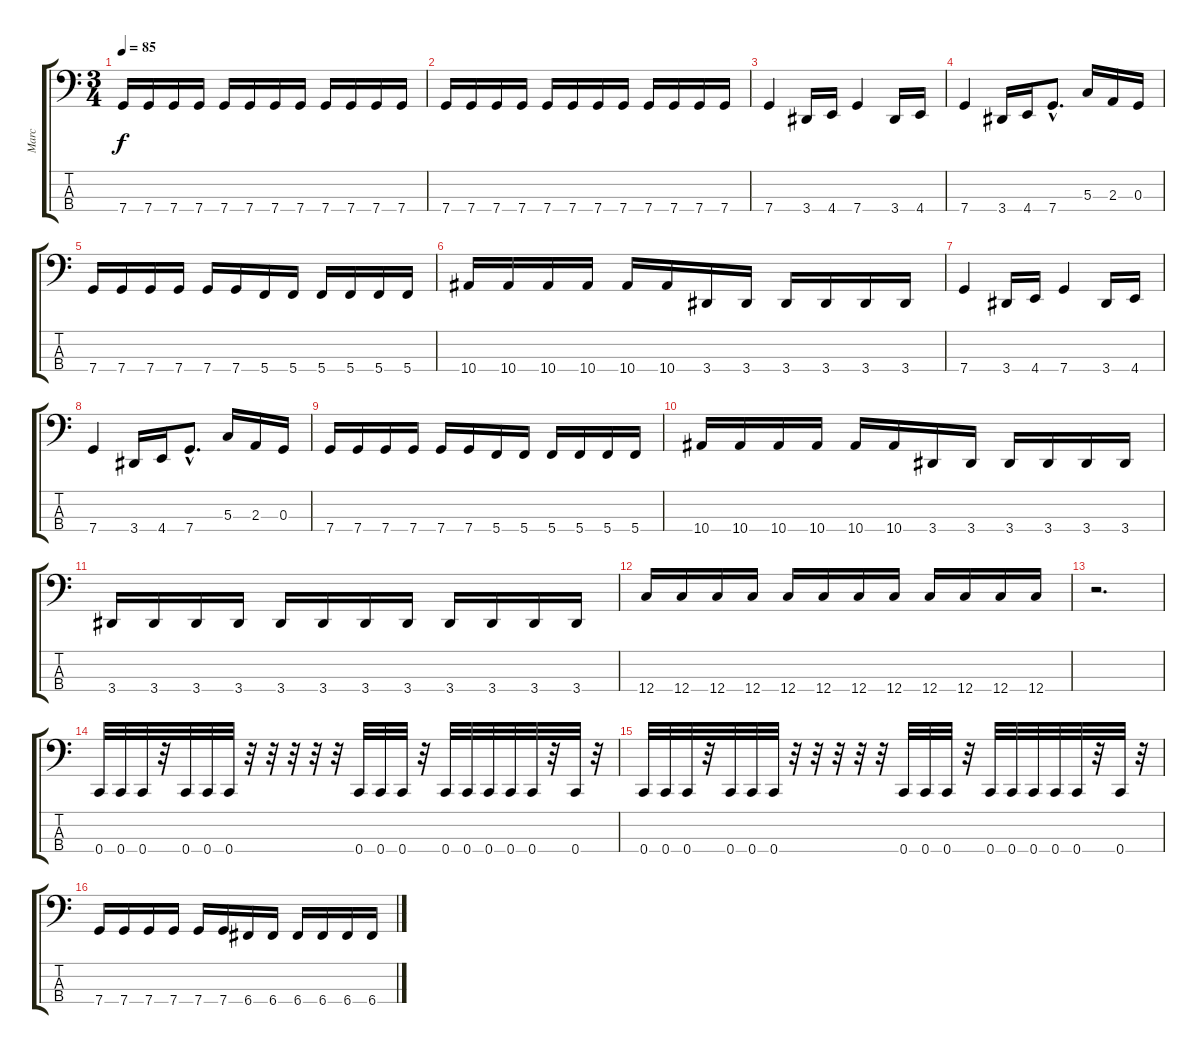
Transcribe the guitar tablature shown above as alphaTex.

\track ("Marc" "Marc") {instrument electricbasspick}
\staff {score tabs}
\tuning (F2 C2 G1 C1) {hide}
\ts (3 4)
\tempo 85
\clef f4
\ks c
7.4.16{dy f} 7.4.16 7.4.16 7.4.16 7.4.16 7.4.16 7.4.16 7.4.16 7.4.16 7.4.16 7.4.16 7.4.16 |
7.4.16 7.4.16 7.4.16 7.4.16 7.4.16 7.4.16 7.4.16 7.4.16 7.4.16 7.4.16 7.4.16 7.4.16 |
7.4.4 3.4.16 4.4.16 7.4.4 3.4.16 4.4.16 |
7.4.4 3.4.16 4.4.16 7.4{hac}.8{d} 5.3.16 2.3.16 0.3.16 |
7.4.16 7.4.16 7.4.16 7.4.16 7.4.16 7.4.16 5.4.16 5.4.16 5.4.16 5.4.16 5.4.16 5.4.16 |
10.4.16 10.4.16 10.4.16 10.4.16 10.4.16 10.4.16 3.4.16 3.4.16 3.4.16 3.4.16 3.4.16 3.4.16 |
7.4.4 3.4.16 4.4.16 7.4.4 3.4.16 4.4.16 |
7.4.4 3.4.16 4.4.16 7.4{hac}.8{d} 5.3.16 2.3.16 0.3.16 |
7.4.16 7.4.16 7.4.16 7.4.16 7.4.16 7.4.16 5.4.16 5.4.16 5.4.16 5.4.16 5.4.16 5.4.16 |
10.4.16 10.4.16 10.4.16 10.4.16 10.4.16 10.4.16 3.4.16 3.4.16 3.4.16 3.4.16 3.4.16 3.4.16 |
3.4.16 3.4.16 3.4.16 3.4.16 3.4.16 3.4.16 3.4.16 3.4.16 3.4.16 3.4.16 3.4.16 3.4.16 |
12.4.16 12.4.16 12.4.16 12.4.16 12.4.16 12.4.16 12.4.16 12.4.16 12.4.16 12.4.16 12.4.16 12.4.16 |
r.2{d} |
0.4.32 0.4.32 0.4.32 r.32 0.4.32 0.4.32 0.4.32 r.32 r.32 r.32 r.32 r.32 0.4.32 0.4.32 0.4.32 r.32 0.4.32 0.4.32 0.4.32 0.4.32 0.4.32 r.32 0.4.32 r.32 |
0.4.32 0.4.32 0.4.32 r.32 0.4.32 0.4.32 0.4.32 r.32 r.32 r.32 r.32 r.32 0.4.32 0.4.32 0.4.32 r.32 0.4.32 0.4.32 0.4.32 0.4.32 0.4.32 r.32 0.4.32 r.32 |
7.4.16 7.4.16 7.4.16 7.4.16 7.4.16 7.4.16 6.4.16 6.4.16 6.4.16 6.4.16 6.4.16 6.4.16
